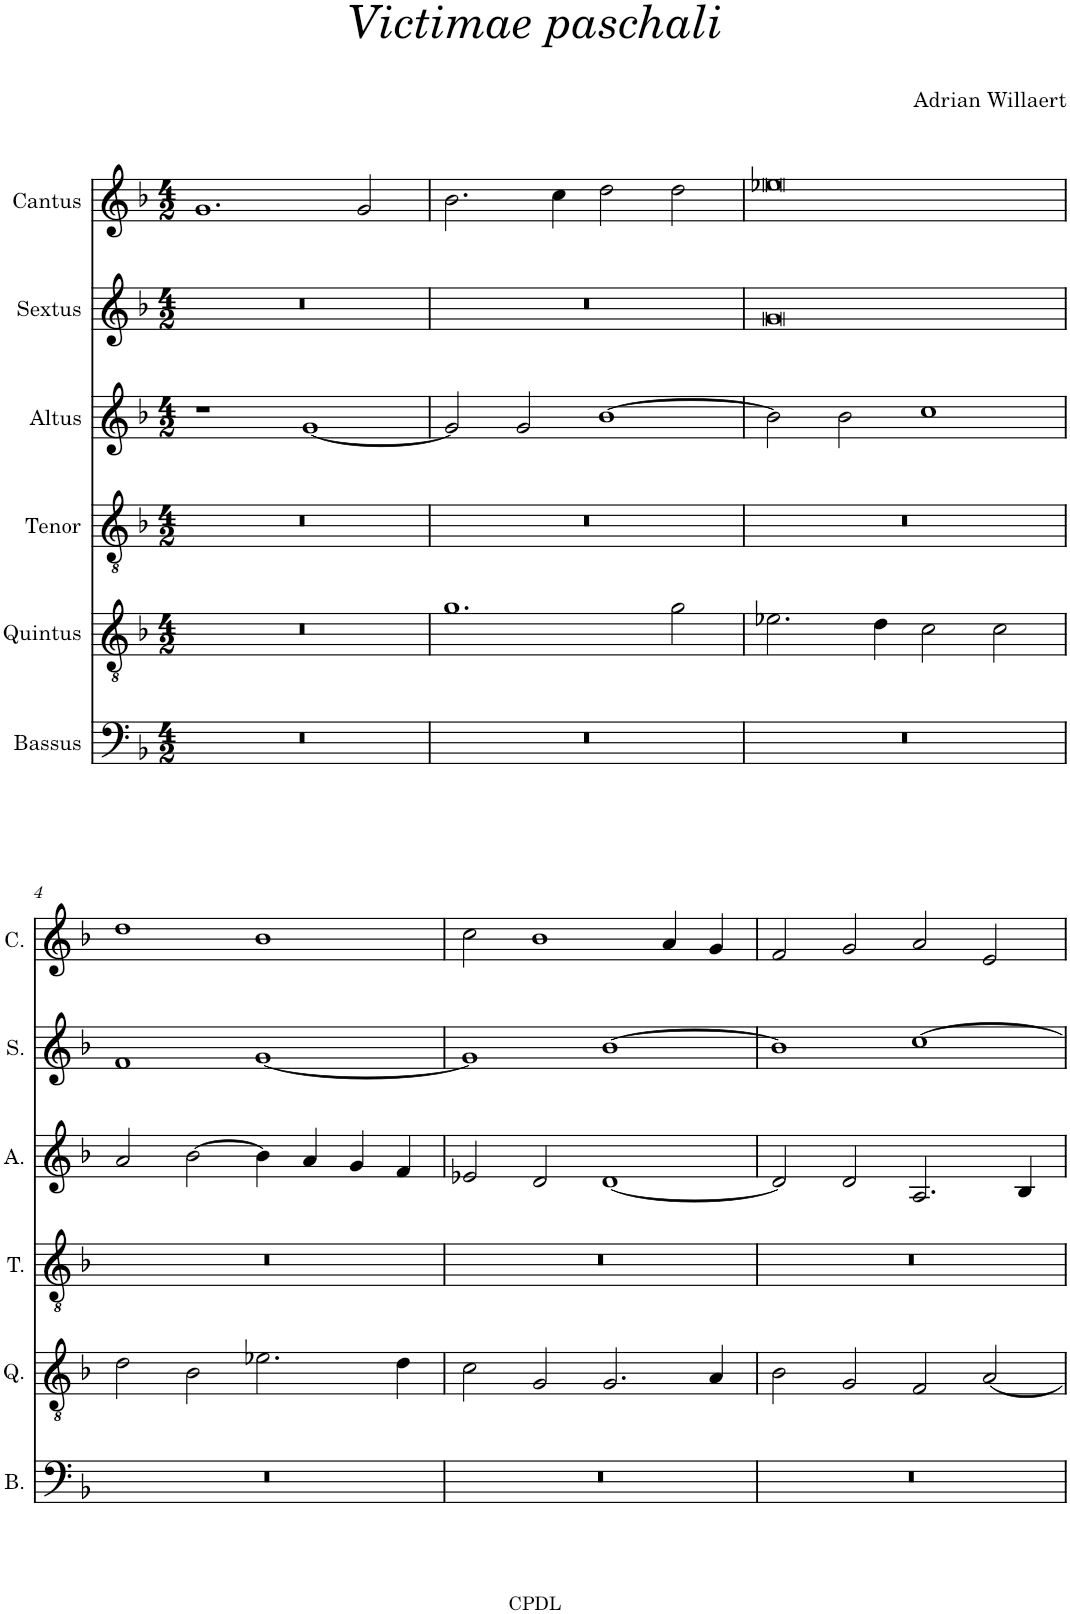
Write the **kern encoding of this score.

**kern	**kern	**kern	**kern	**kern	**kern
*part6	*part5	*part4	*part3	*part2	*part1
*staff6	*staff5	*staff4	*staff3	*staff2	*staff1
*I"Bassus	*I"Quintus	*I"Tenor	*I"Altus	*I"Sextus	*I"Cantus
*I'B.	*I'Q.	*I'T.	*I'A.	*I'S.	*I'C.
*clefF4	*clefGv2	*clefGv2	*clefG2	*clefG2	*clefG2
*k[b-]	*k[b-]	*k[b-]	*k[b-]	*k[b-]	*k[b-]
*F:	*F:	*F:	*F:	*F:	*F:
*M4/2	*M4/2	*M4/2	*M4/2	*M4/2	*M4/2
=1	=1	=1	=1	=1	=1
0r	0r	0r	1r	0r	1.g
.	.	.	[1g	.	.
.	.	.	.	.	2g/
=2	=2	=2	=2	=2	=2
0r	1.g	0r	2g/]	0r	2.b-\
.	.	.	2g/	.	.
.	.	.	.	.	4cc\
.	.	.	[1b-	.	2dd\
.	2g\	.	.	.	2dd\
=3	=3	=3	=3	=3	=3
0r	2.e-X\	0r	2b-\]	0g	0ee-X
.	.	.	2b-\	.	.
.	4d\	.	.	.	.
.	2c\	.	1cc	.	.
.	2c\	.	.	.	.
!!LO:LB:g=z
=4	=4	=4	=4	=4	=4
0r	2d\	0r	2a/	1f	1dd
.	2B-\	.	[2b-\	.	.
.	2.e-X\	.	4b-\]	[1g	1b-
.	.	.	4a/	.	.
.	.	.	4g/	.	.
.	4d\	.	4f/	.	.
=5	=5	=5	=5	=5	=5
0r	2c\	0r	2e-X/	1g]	2cc\
.	2G/	.	2d/	.	1b-
.	2.G/	.	[1d	[1b-	.
.	.	.	.	.	4a/
.	4A/	.	.	.	4g/
=6	=6	=6	=6	=6	=6
0r	2B-\	0r	2d/]	1b-]	2f/
.	2G/	.	2d/	.	2g/
.	2F/	.	2.A/	[1cc	2a/
.	[2A/	.	.	.	2e/
.	.	.	4B-/	.	.
=	=	=	=	=	=
*-	*-	*-	*-	*-	*-
